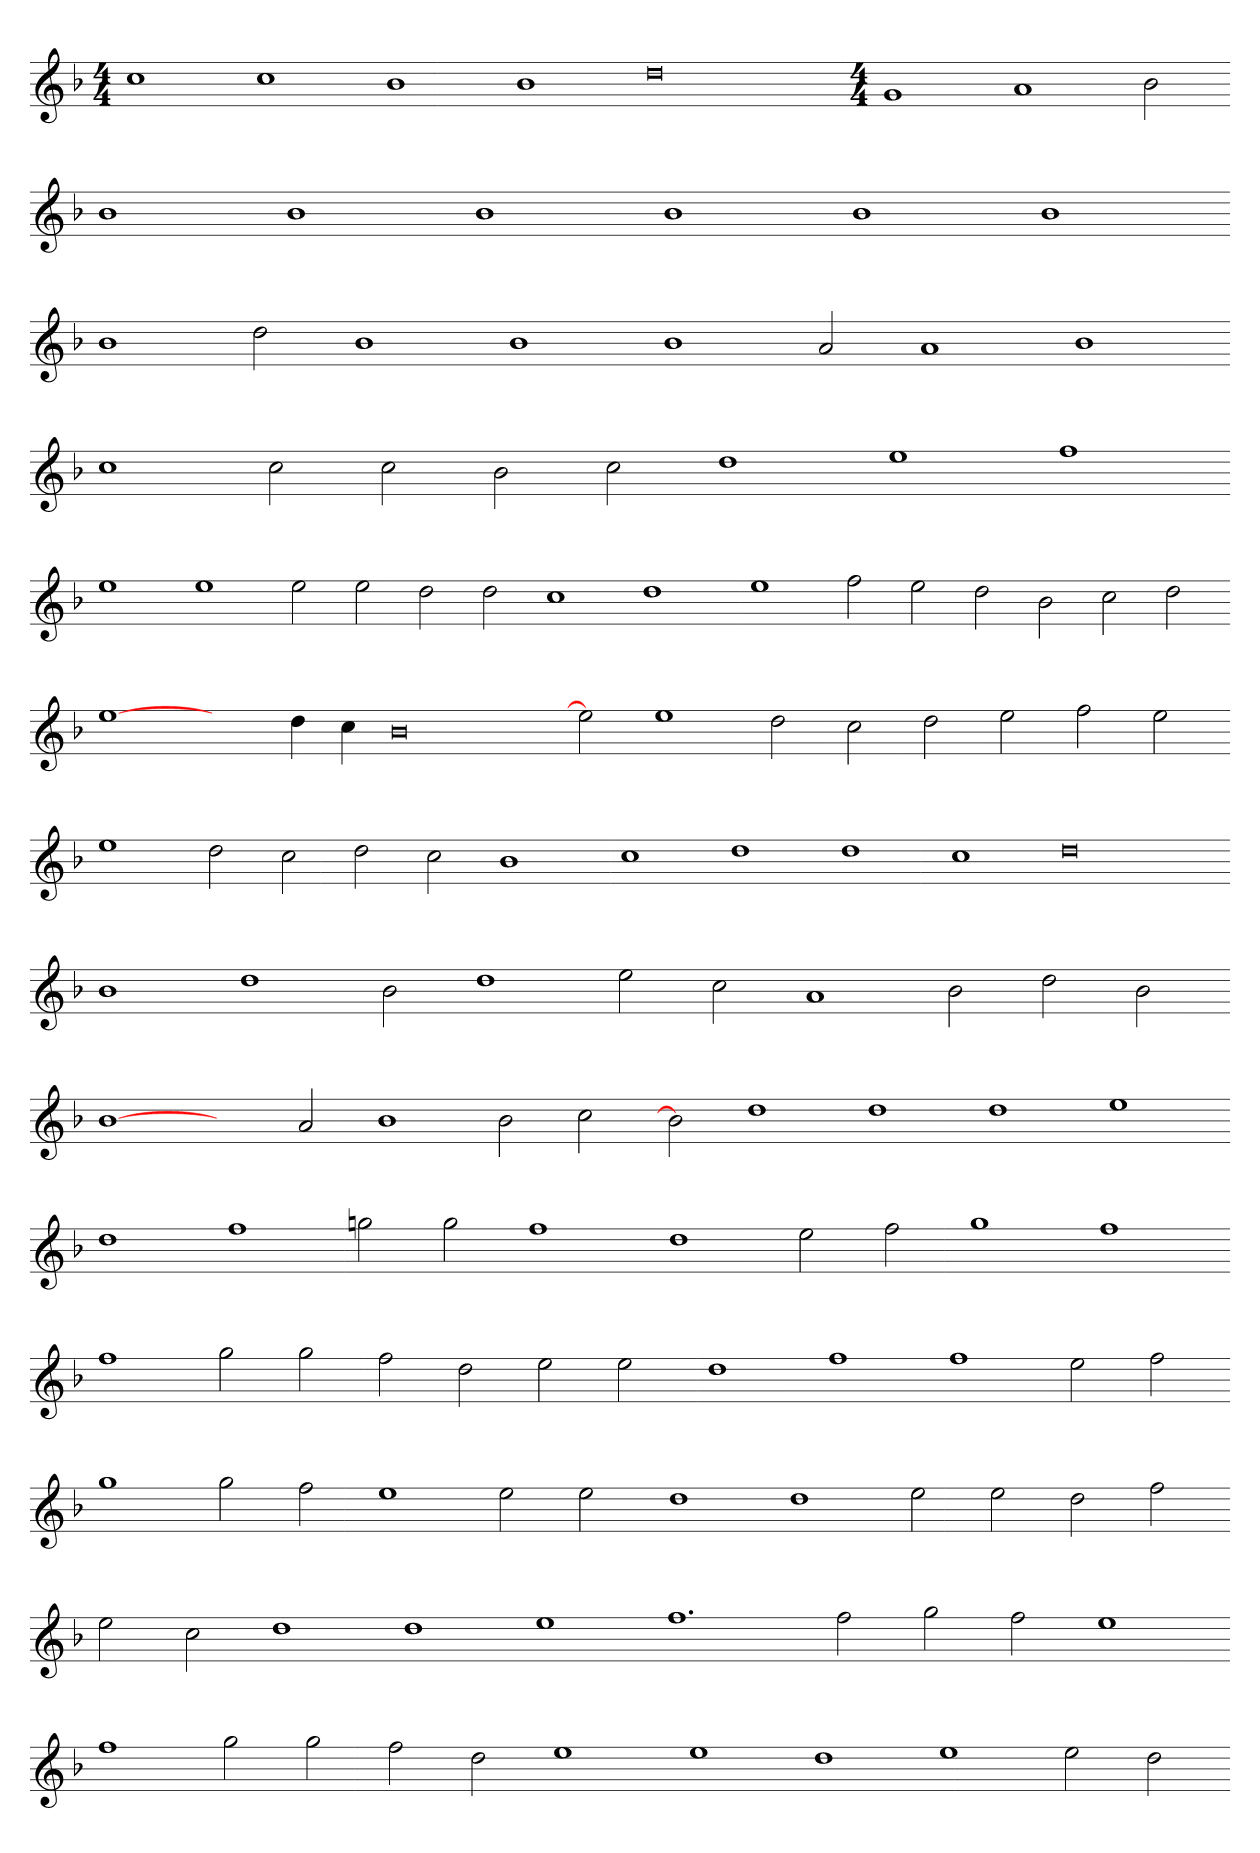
**kern
*part1
*staff1
*clefG2
*k[b-]
*M4/4
=
1cc
1cc
1b-
1b-
0dd
=-
*M4/4
1g
1a
2b-
=-
1b-
1b-
1b-
1b-
1b-
1b-
=-
1b-
2dd
1b-
1b-
1b-
2a
1a
1b-
=-
1cc
2cc
2cc
2b-
2cc
1dd
1ee
1ff
=-
1ee
1ee
2ee
2ee
2dd
2dd
1cc
1dd
=-
1ee
2ff
2ee
2dd
2b-
2cc
2dd
=-
[1ee
2ryy
4dd
4cc
0b-
=-
2ee]
1ee
2dd
2cc
2dd
2ee
2ff
2ee
=-
1ee
2dd
2cc
2dd
2cc
1b-
=-
1cc
1dd
1dd
1cc
0dd
=-
1b-
1dd
2b-
1dd
2ee
2cc
1a
2b-
2dd
2b-
=-
[1b-
2ryy
2a
1b-
2b-
2cc
=-
2b-]
1dd
1dd
1dd
1ee
=-
1dd
1ff
2ggn
2gg
1ff
=-
1dd
2ee
2ff
1gg
1ff
=-
1ff
2gg
2gg
2ff
2dd
2ee
2ee
=-
1dd
1ff
1ff
2ee
2ff
=-
1gg
2gg
2ff
1ee
2ee
2ee
=-
1dd
1dd
2ee
2ee
2dd
2ff
=-
2ee
2cc
1dd
1dd
1ee
1.ff
2ff
2gg
2ff
1ee
=-
1ff
2gg
2gg
2ff
2dd
1ee
=-
1ee
1dd
1ee
2ee
2dd
=-
*-
